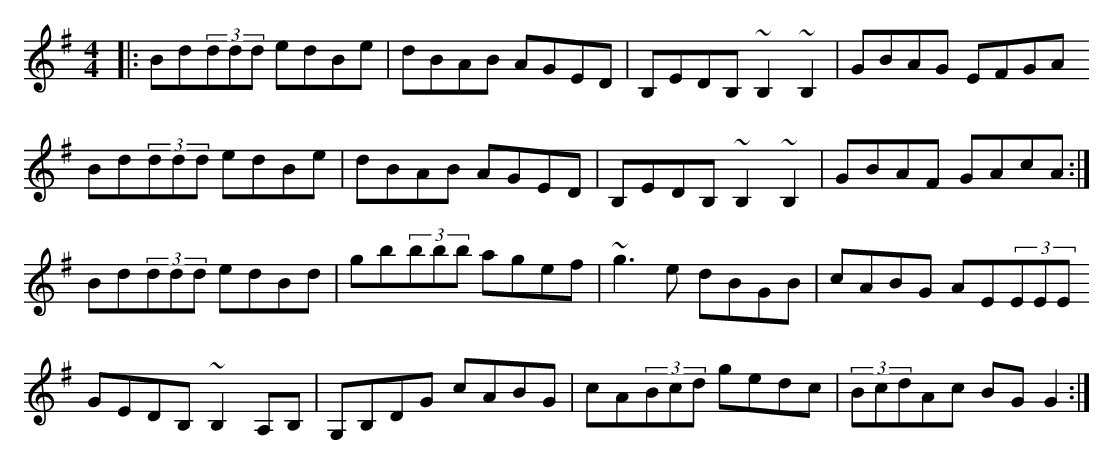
X:1
M:4/4
K:G
|:Bd(3ddd edBe|dBAB AGED|B,EDB, ~B,2~B,2|GBAG EFGA
Bd(3ddd edBe|dBAB AGED|B,EDB, ~B,2~B,2|GBAF GAcA:|
Bd(3ddd edBd|gb(3bbb agef|~g3e dBGB|cABG AE(3EEE
GEDB, ~B,2A,B,|G,B,DG cABG|cA(3Bcd gedc|(3BcdAc BGG2:|
